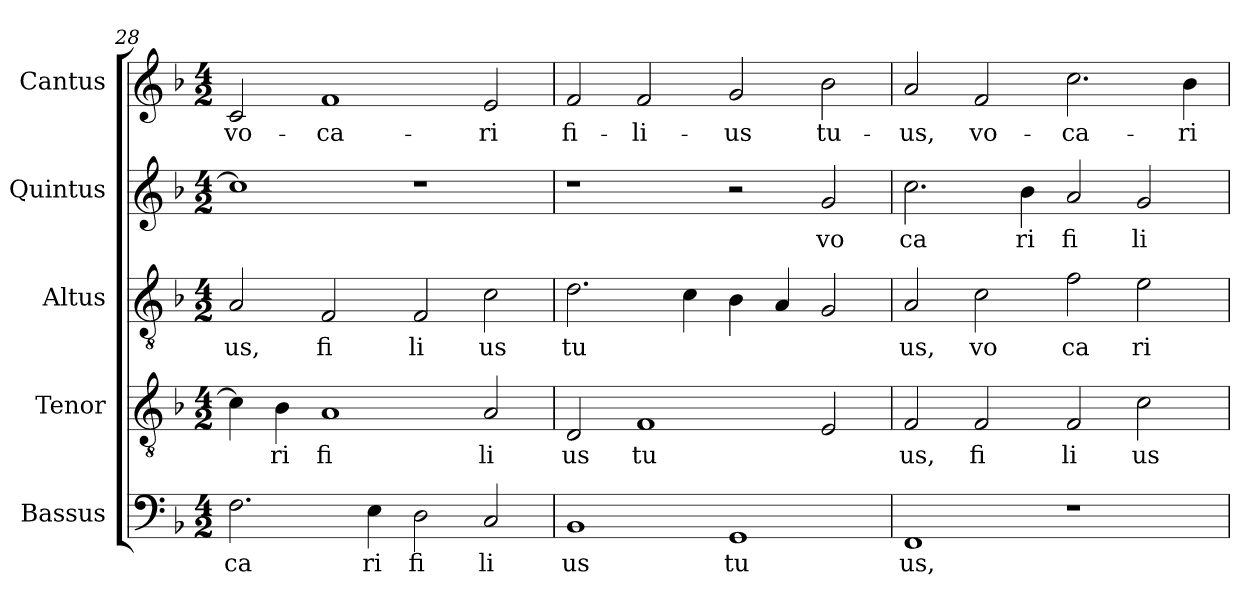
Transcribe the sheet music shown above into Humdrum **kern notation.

**kern	**text	**kern	**text	**kern	**text	**kern	**text	**kern	**text
*part5	*part5	*part4	*part4	*part3	*part3	*part2	*part2	*part1	*part1
*staff5	*staff5	*staff4	*staff4	*staff3	*staff3	*staff2	*staff2	*staff1	*staff1
*I"Bassus	*	*I"Tenor	*	*I"Altus	*	*I"Quintus	*	*I"Cantus	*
*clefF4	*	*clefGv2	*	*clefGv2	*	*clefG2	*	*clefG2	*
*ITrd-3c-5	*	*ITrd-3c-5	*	*ITrd-3c-5	*	*ITrd-3c-5	*	*	*
*k[b-e-]	*	*k[b-e-]	*	*k[b-e-]	*	*k[b-e-]	*	*k[b-]	*
*B-:	*	*B-:	*	*B-:	*	*B-:	*	*F:	*
*M4/2	*	*M4/2	*	*M4/2	*	*M4/2	*	*M4/2	*
=28	=28	=28	=28	=28	=28	=28	=28	=28	=28
!	!LO:LY:b:cj	!	!LO:LY:b:cj	!	!LO:LY:b:cj	!	!LO:LY:b:cj	!	!LO:LY:b:cj
2.B-\	ca	4f\]	.	2d/	us,	1ff]	.	2c/	vo-
!	!	!	!LO:LY:b:cj	!	!	!	!	!	!
.	.	4e-\	ri	.	.	.	.	.	.
!	!	!	!LO:LY:b:cj	!	!LO:LY:b:cj	!	!	!	!LO:LY:b:cj
.	.	1d	fi	2B-/	fi	.	.	1f	-ca-
!	!LO:LY:b:cj	!	!	!	!	!	!	!	!
4A\	ri	.	.	.	.	.	.	.	.
!	!LO:LY:b:cj	!	!	!	!LO:LY:b:cj	!	!	!	!
2G\	fi	.	.	2B-/	li	1r	.	.	.
!	!LO:LY:b:cj	!	!LO:LY:b:cj	!	!LO:LY:b:cj	!	!	!	!LO:LY:b:cj
2F/	li	2d/	li	2f\	us	.	.	2e/	-ri
=29	=29	=29	=29	=29	=29	=29	=29	=29	=29
!	!LO:LY:b:cj	!	!LO:LY:b:cj	!	!LO:LY:b:cj	!	!	!	!LO:LY:b:cj
1E-	us	2G/	us	2.g\	tu	1r	.	2f/	fi-
!	!	!	!LO:LY:b:cj	!	!	!	!	!	!LO:LY:b:cj
.	.	1B-	tu	.	.	.	.	2f/	-li-
!	!	!	!	!	!LO:LY:b:cj	!	!	!	!
.	.	.	.	4f\	.	.	.	.	.
!	!LO:LY:b:cj	!	!	!	!LO:LY:b:cj	!	!	!	!LO:LY:b:cj
1C	tu	.	.	4e-\	.	2r	.	2g/	-us
!	!	!	!	!	!LO:LY:b:cj	!	!	!	!
.	.	.	.	4d/	.	.	.	.	.
!	!	!	!LO:LY:b:cj	!	!LO:LY:b:cj	!	!LO:LY:b:cj	!	!LO:LY:b:cj
.	.	2A/	.	2c/	.	2cc/	vo	2b-\	tu-
=30	=30	=30	=30	=30	=30	=30	=30	=30	=30
!	!LO:LY:b:cj	!	!LO:LY:b:cj	!	!LO:LY:b:cj	!	!LO:LY:b:cj	!	!LO:LY:b:cj
1BB-	us,	2B-/	us,	2d/	us,	2.ff\	ca	2a/	-us,
!	!	!	!LO:LY:b:cj	!	!LO:LY:b:cj	!	!	!	!LO:LY:b:cj
.	.	2B-/	fi	2f\	vo	.	.	2f/	vo-
!	!	!	!	!	!	!	!LO:LY:b:cj	!	!
.	.	.	.	.	.	4ee-\	ri	.	.
!	!	!	!LO:LY:b:cj	!	!LO:LY:b:cj	!	!LO:LY:b:cj	!	!LO:LY:b:cj
1r	.	2B-/	li	2b-\	ca	2dd/	fi	2.cc\	-ca-
!	!	!	!LO:LY:b:cj	!	!LO:LY:b:cj	!	!LO:LY:b:cj	!	!
.	.	2f\	us	2a\	ri	2cc/	li	.	.
!	!	!	!	!	!	!	!	!	!LO:LY:b:cj
.	.	.	.	.	.	.	.	4b-\	-ri
=	=	=	=	=	=	=	=	=	=
*-	*-	*-	*-	*-	*-	*-	*-	*-	*-
